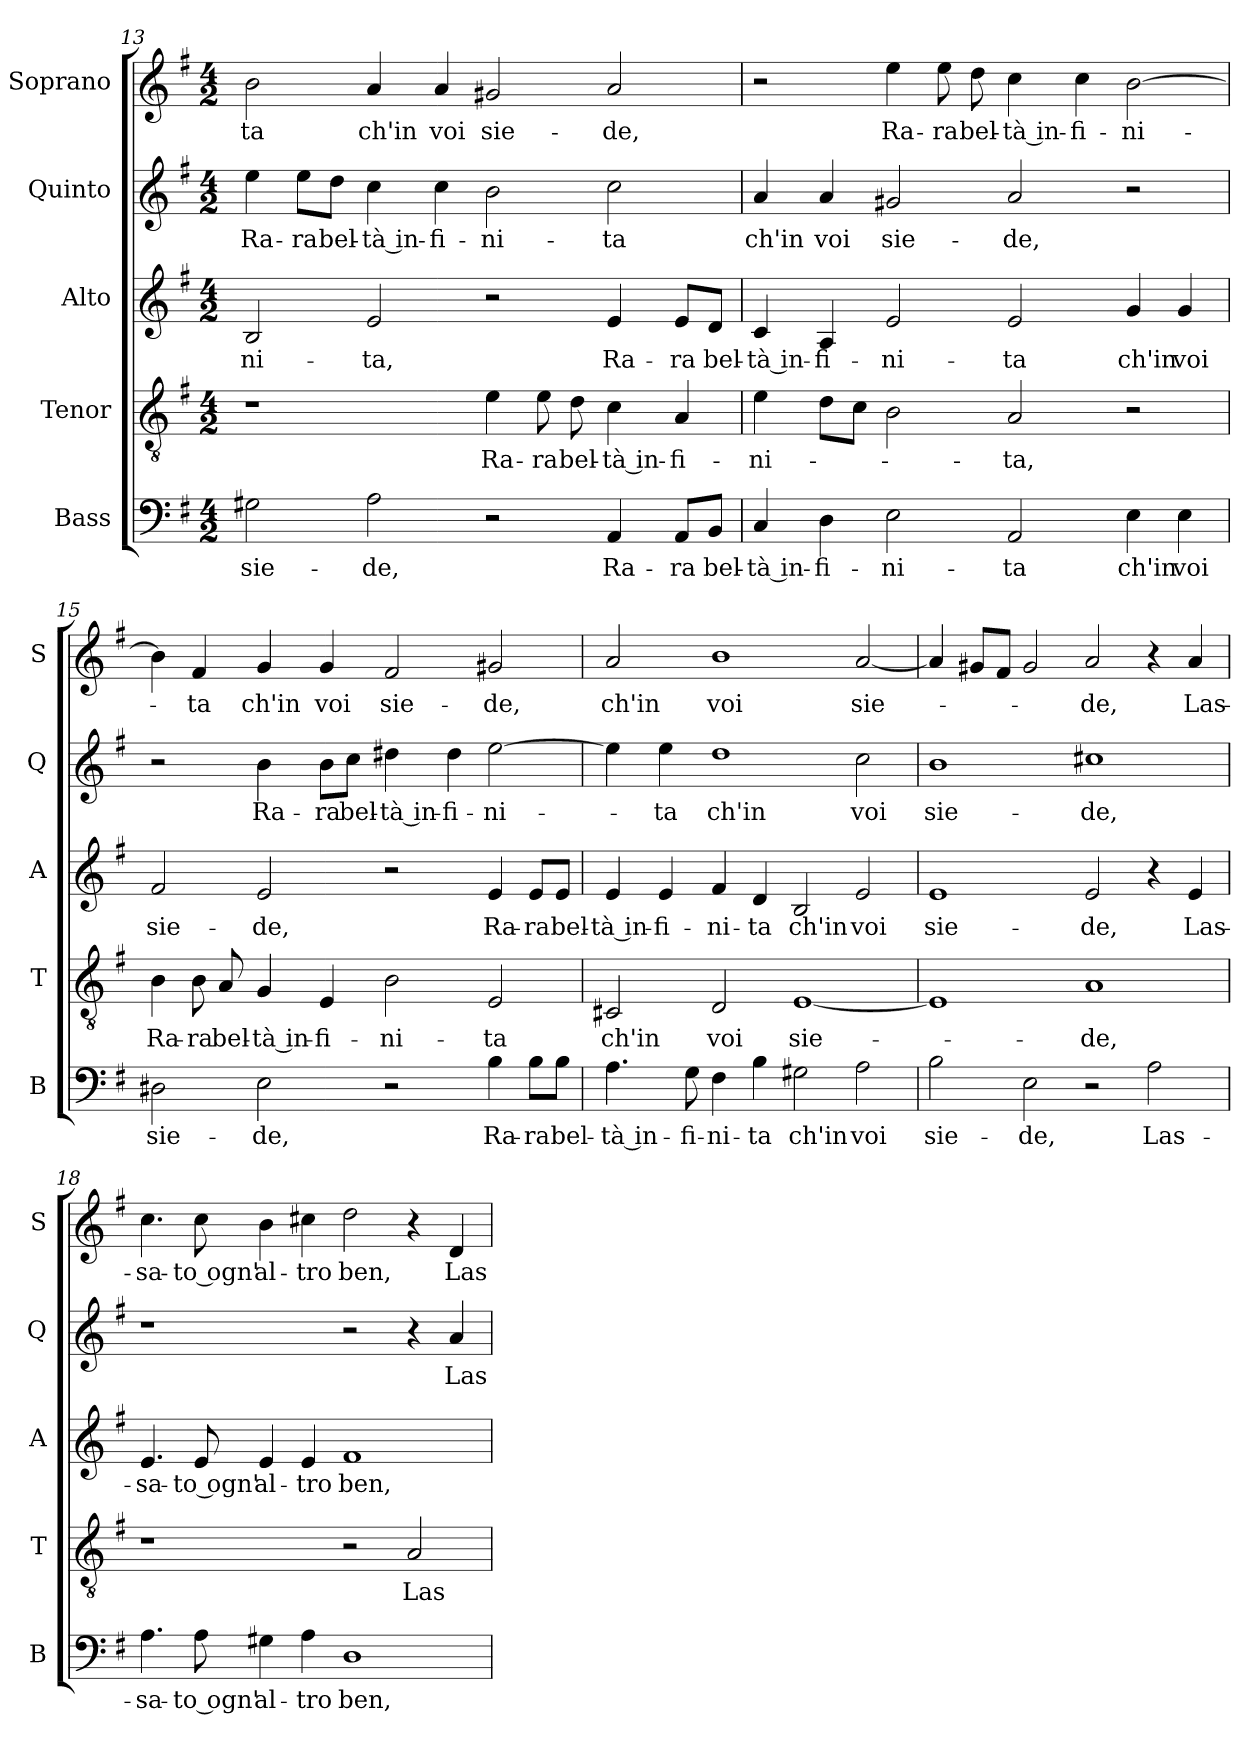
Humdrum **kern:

**kern	**text	**kern	**text	**kern	**text	**kern	**text	**kern	**text
*part5	*part5	*part4	*part4	*part3	*part3	*part2	*part2	*part1	*part1
*staff5	*staff5	*staff4	*staff4	*staff3	*staff3	*staff2	*staff2	*staff1	*staff1
*I"Bass	*	*I"Tenor	*	*I"Alto	*	*I"Quinto	*	*I"Soprano	*
*I'B	*	*I'T	*	*I'A	*	*I'Q	*	*I'S	*
!!LO:LB:g=z
*clefF4	*	*clefGv2	*	*clefG2	*	*clefG2	*	*clefG2	*
*k[f#]	*	*k[f#]	*	*k[f#]	*	*k[f#]	*	*k[f#]	*
*G:	*	*G:	*	*G:	*	*G:	*	*G:	*
*M4/2	*	*M4/2	*	*M4/2	*	*M4/2	*	*M4/2	*
=13	=13	=13	=13	=13	=13	=13	=13	=13	=13
!	!LO:LY:b	!	!	!	!LO:LY:b	!	!LO:LY:b	!	!LO:LY:b
2G#X\	sie-	1r	.	2B/	-ni-	4ee\	Ra-	2b\	-ta
!	!	!	!	!	!	!	!LO:LY:b	!	!
.	.	.	.	.	.	8ee\L	-ra	.	.
!	!	!	!	!	!	!	!LO:LY:b	!	!
.	.	.	.	.	.	8dd\J	bel-	.	.
!	!LO:LY:b	!	!	!	!LO:LY:b	!	!LO:LY:b	!	!LO:LY:b
2A\	-de,	.	.	2e/	-ta,	4cc\	-tà in-	4a/	ch'in
!	!	!	!	!	!	!	!LO:LY:b	!	!LO:LY:b
.	.	.	.	.	.	4cc\	-fi-	4a/	voi
!	!	!	!LO:LY:b	!	!	!	!LO:LY:b	!	!LO:LY:b
2r	.	4e\	Ra-	2r	.	2b\	-ni-	2g#X/	sie-
!	!	!	!LO:LY:b	!	!	!	!	!	!
.	.	8e\	-ra	.	.	.	.	.	.
!	!	!	!LO:LY:b	!	!	!	!	!	!
.	.	8d\	bel-	.	.	.	.	.	.
!	!LO:LY:b	!	!LO:LY:b	!	!LO:LY:b	!	!LO:LY:b	!	!LO:LY:b
4AA/	Ra-	4c\	-tà in-	4e/	Ra-	2cc\	-ta	2a/	-de,
!	!LO:LY:b	!	!LO:LY:b	!	!LO:LY:b	!	!	!	!
8AA/L	-ra	4A/	-fi-	8e/L	-ra	.	.	.	.
!	!LO:LY:b	!	!	!	!LO:LY:b	!	!	!	!
8BB/J	bel-	.	.	8d/J	bel-	.	.	.	.
=14	=14	=14	=14	=14	=14	=14	=14	=14	=14
!	!LO:LY:b	!	!LO:LY:b	!	!LO:LY:b	!	!LO:LY:b	!	!
4C/	-tà in-	4e\	-ni-	4c/	-tà in-	4a/	ch'in	2r	.
!	!LO:LY:b	!	!	!	!LO:LY:b	!	!LO:LY:b	!	!
4D\	-fi-	8d\L	.	4A/	-fi-	4a/	voi	.	.
.	.	8c\J	.	.	.	.	.	.	.
!	!LO:LY:b	!	!	!	!LO:LY:b	!	!LO:LY:b	!	!LO:LY:b
2E\	-ni-	2B\	.	2e/	-ni-	2g#X/	sie-	4ee\	Ra-
!	!	!	!	!	!	!	!	!	!LO:LY:b
.	.	.	.	.	.	.	.	8ee\	-ra
!	!	!	!	!	!	!	!	!	!LO:LY:b
.	.	.	.	.	.	.	.	8dd\	bel-
!	!LO:LY:b	!	!LO:LY:b	!	!LO:LY:b	!	!LO:LY:b	!	!LO:LY:b
2AA/	-ta	2A/	-ta,	2e/	-ta	2a/	-de,	4cc\	-tà in-
!	!	!	!	!	!	!	!	!	!LO:LY:b
.	.	.	.	.	.	.	.	4cc\	-fi-
!	!LO:LY:b	!	!	!	!LO:LY:b	!	!	!	!LO:LY:b
4E\	ch'in	2r	.	4g/	ch'in	2r	.	[2b\	-ni-
!	!LO:LY:b	!	!	!	!LO:LY:b	!	!	!	!
4E\	voi	.	.	4g/	voi	.	.	.	.
!!LO:PB:g=z
=15	=15	=15	=15	=15	=15	=15	=15	=15	=15
!	!LO:LY:b	!	!LO:LY:b	!	!LO:LY:b	!	!	!	!
2D#X\	sie-	4B\	Ra-	2f#/	sie-	2r	.	4b\]	.
!	!	!	!LO:LY:b	!	!	!	!	!	!LO:LY:b
.	.	8B\	-ra	.	.	.	.	4f#/	-ta
!	!	!	!LO:LY:b	!	!	!	!	!	!
.	.	8A/	bel-	.	.	.	.	.	.
!	!LO:LY:b	!	!LO:LY:b	!	!LO:LY:b	!	!LO:LY:b	!	!LO:LY:b
2E\	-de,	4G/	-tà in-	2e/	-de,	4b\	Ra-	4g/	ch'in
!	!	!	!LO:LY:b	!	!	!	!LO:LY:b	!	!LO:LY:b
.	.	4E/	-fi-	.	.	8b\L	-ra	4g/	voi
!	!	!	!	!	!	!	!LO:LY:b	!	!
.	.	.	.	.	.	8cc\J	bel-	.	.
!	!	!	!LO:LY:b	!	!	!	!LO:LY:b	!	!LO:LY:b
2r	.	2B\	-ni-	2r	.	4dd#X\	-tà in-	2f#/	sie-
!	!	!	!	!	!	!	!LO:LY:b	!	!
.	.	.	.	.	.	4dd#\	-fi-	.	.
!	!LO:LY:b	!	!LO:LY:b	!	!LO:LY:b	!	!LO:LY:b	!	!LO:LY:b
4B\	Ra-	2E/	-ta	4e/	Ra-	[2ee\	-ni-	2g#X/	-de,
!	!LO:LY:b	!	!	!	!LO:LY:b	!	!	!	!
8B\L	-ra	.	.	8e/L	-ra	.	.	.	.
!	!LO:LY:b	!	!	!	!LO:LY:b	!	!	!	!
8B\J	bel-	.	.	8e/J	bel-	.	.	.	.
=16	=16	=16	=16	=16	=16	=16	=16	=16	=16
!	!LO:LY:b	!	!LO:LY:b	!	!LO:LY:b	!	!	!	!LO:LY:b
4.A\	-tà in-	2C#X/	ch'in	4e/	-tà in-	4ee\]	.	2a/	ch'in
!	!	!	!	!	!LO:LY:b	!	!LO:LY:b	!	!
.	.	.	.	4e/	-fi-	4ee\	-ta	.	.
!	!LO:LY:b	!	!	!	!	!	!	!	!
8G\	-fi-	.	.	.	.	.	.	.	.
!	!LO:LY:b	!	!LO:LY:b	!	!LO:LY:b	!	!LO:LY:b	!	!LO:LY:b
4F#\	-ni-	2D/	voi	4f#/	-ni-	1dd	ch'in	1b	voi
!	!LO:LY:b	!	!	!	!LO:LY:b	!	!	!	!
4B\	-ta	.	.	4d/	-ta	.	.	.	.
!	!LO:LY:b	!	!LO:LY:b	!	!LO:LY:b	!	!	!	!
2G#X\	ch'in	[1E	sie-	2B/	ch'in	.	.	.	.
!	!LO:LY:b	!	!	!	!LO:LY:b	!	!LO:LY:b	!	!LO:LY:b
2A\	voi	.	.	2e/	voi	2cc\	voi	[2a/	sie-
=17	=17	=17	=17	=17	=17	=17	=17	=17	=17
!	!LO:LY:b	!	!	!	!LO:LY:b	!	!LO:LY:b	!	!
2B\	sie-	1E]	.	1e	sie-	1b	sie-	4a/]	.
.	.	.	.	.	.	.	.	8g#X/L	.
.	.	.	.	.	.	.	.	8f#/J	.
!	!LO:LY:b	!	!	!	!	!	!	!	!
2E\	-de,	.	.	.	.	.	.	2g#/	.
!	!	!	!LO:LY:b	!	!LO:LY:b	!	!LO:LY:b	!	!LO:LY:b
2r	.	1A	-de,	2e/	-de,	1cc#X	-de,	2a/	-de,
!	!LO:LY:b	!	!	!	!	!	!	!	!
2A\	Las-	.	.	4r	.	.	.	4r	.
!	!	!	!	!	!LO:LY:b	!	!	!	!LO:LY:b
.	.	.	.	4e/	Las-	.	.	4a/	Las-
!!LO:LB:g=z
=18	=18	=18	=18	=18	=18	=18	=18	=18	=18
!	!LO:LY:b	!	!	!	!LO:LY:b	!	!	!	!LO:LY:b
4.A\	-sa-	1r	.	4.e/	-sa-	1r	.	4.cc\	-sa-
!	!LO:LY:b	!	!	!	!LO:LY:b	!	!	!	!LO:LY:b
8A\	-to ogn'	.	.	8e/	-to ogn'	.	.	8cc\	-to ogn'
!	!LO:LY:b	!	!	!	!LO:LY:b	!	!	!	!LO:LY:b
4G#X\	al-	.	.	4e/	al-	.	.	4b\	al-
!	!LO:LY:b	!	!	!	!LO:LY:b	!	!	!	!LO:LY:b
4A\	-tro	.	.	4e/	-tro	.	.	4cc#X\	-tro
!	!LO:LY:b	!	!	!	!LO:LY:b	!	!	!	!LO:LY:b
1D	ben,	2r	.	1f#	ben,	2r	.	2dd\	ben,
!	!	!	!LO:LY:b	!	!	!	!	!	!
.	.	2A/	Las-	.	.	4r	.	4r	.
!	!	!	!	!	!	!	!LO:LY:b	!	!LO:LY:b
.	.	.	.	.	.	4a/	Las-	4d/	Las-
=	=	=	=	=	=	=	=	=	=
*-	*-	*-	*-	*-	*-	*-	*-	*-	*-
